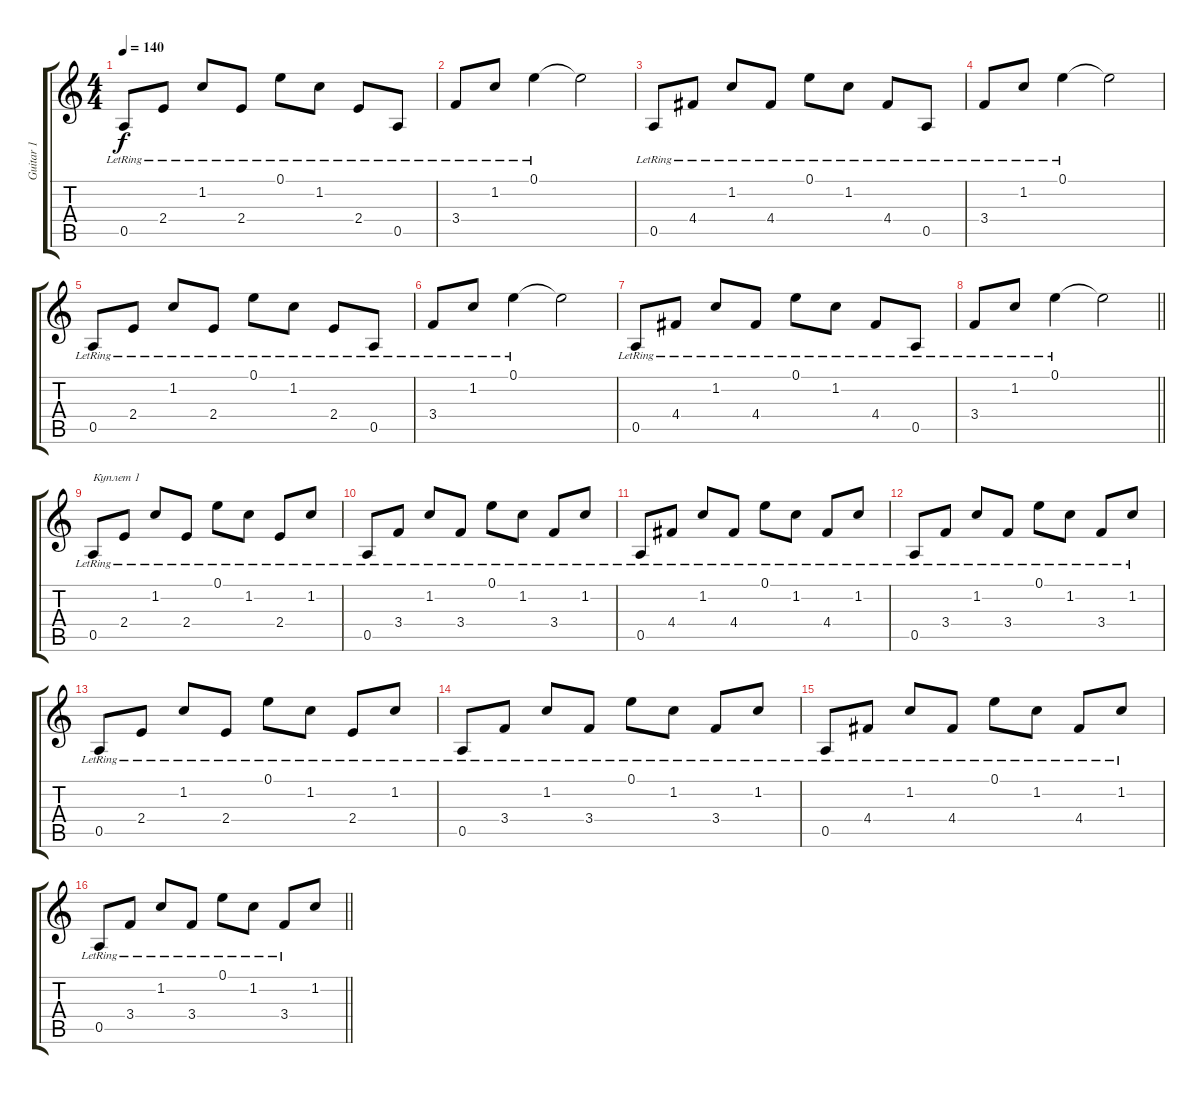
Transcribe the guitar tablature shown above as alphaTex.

\track ("Guitar 1" "Guitar 1") {instrument acousticguitarsteel}
\staff {score tabs}
\tuning (E4 B3 G3 D3 A2 E2) {hide}
\ts (4 4)
\tempo 140
\clef g2
\ks c
0.5{lr}.8{dy f instrument acousticguitarsteel} 2.4{lr}.8 1.2{lr}.8 2.4{lr}.8 0.1{lr}.8 1.2{lr}.8 2.4{lr}.8 0.5{lr}.8 |
3.4{lr}.8 1.2{lr}.8 0.1{lr}.4 0.1{t}.2 |
0.5{lr}.8 4.4{lr}.8 1.2{lr}.8 4.4{lr}.8 0.1{lr}.8 1.2{lr}.8 4.4{lr}.8 0.5{lr}.8 |
3.4{lr}.8 1.2{lr}.8 0.1{lr}.4 0.1{t}.2 |
0.5{lr}.8 2.4{lr}.8 1.2{lr}.8 2.4{lr}.8 0.1{lr}.8 1.2{lr}.8 2.4{lr}.8 0.5{lr}.8 |
3.4{lr}.8 1.2{lr}.8 0.1{lr}.4 0.1{t}.2 |
0.5{lr}.8 4.4{lr}.8 1.2{lr}.8 4.4{lr}.8 0.1{lr}.8 1.2{lr}.8 4.4{lr}.8 0.5{lr}.8 |
\barLineRight lightlight
3.4{lr}.8 1.2{lr}.8 0.1{lr}.4 0.1{t}.2 |
0.5{lr}.8{txt "Куплет 1"} 2.4{lr}.8 1.2{lr}.8 2.4{lr}.8 0.1{lr}.8 1.2{lr}.8 2.4{lr}.8 1.2{lr}.8 |
0.5{lr}.8 3.4{lr}.8 1.2{lr}.8 3.4{lr}.8 0.1{lr}.8 1.2{lr}.8 3.4{lr}.8 1.2{lr}.8 |
0.5{lr}.8 4.4{lr}.8 1.2{lr}.8 4.4{lr}.8 0.1{lr}.8 1.2{lr}.8 4.4{lr}.8 1.2{lr}.8 |
0.5{lr}.8 3.4{lr}.8 1.2{lr}.8 3.4{lr}.8 0.1{lr}.8 1.2{lr}.8 3.4{lr}.8 1.2{lr}.8 |
0.5{lr}.8 2.4{lr}.8 1.2{lr}.8 2.4{lr}.8 0.1{lr}.8 1.2{lr}.8 2.4{lr}.8 1.2{lr}.8 |
0.5{lr}.8 3.4{lr}.8 1.2{lr}.8 3.4{lr}.8 0.1{lr}.8 1.2{lr}.8 3.4{lr}.8 1.2{lr}.8 |
0.5{lr}.8 4.4{lr}.8 1.2{lr}.8 4.4{lr}.8 0.1{lr}.8 1.2{lr}.8 4.4{lr}.8 1.2{lr}.8 |
\barLineRight lightlight
0.5{lr}.8 3.4{lr}.8 1.2{lr}.8 3.4{lr}.8 0.1{lr}.8 1.2{lr}.8 3.4{lr}.8 1.2.8
